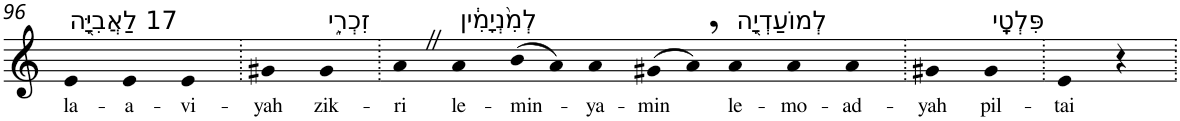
**kern	**text
*part1	*part1
*staff1	*staff1
*I"Piano	*
*I'Pno	*
!!LO:PB:g=z
*clefG2	*
*k[]	*
=96	=96
!LO:TX:a:t=17 לַאֲבִיָּ֖ה	!
!	!LO:LY:b
4e	la-
!	!LO:LY:b
4e	-a-
!	!LO:LY:b
4e	-vi-
=97.	=97.
!	!LO:LY:b
4g#X	-yah
!LO:TX:a:t=זִכְרִ֑י	!
!	!LO:LY:b
4g#	zik-
=98.	=98.
!	!LO:LY:b
4aZ	-ri
!LO:TX:a:t=לְמִ֨נְיָמִ֔ין	!
!	!LO:LY:b
4a	le-
!	!LO:LY:b
(>8b	-min-
8a)	.
!	!LO:LY:b
4a	-ya-
!	!LO:LY:b
(>8g#X	-min
8a,)	.
!LO:TX:a:t=לְמוֹעַדְיָ֖ה	!
!	!LO:LY:b
4a	le-
!	!LO:LY:b
4a	-mo-
!	!LO:LY:b
4a	-ad-
=99.	=99.
!	!LO:LY:b
4g#X	-yah
!LO:TX:a:t=פִּלְטָֽי	!
!	!LO:LY:b
4g#	pil-
=100.	=100.
!	!LO:LY:b
4e	-tai
4r	.
=.	=.
*-	*-
